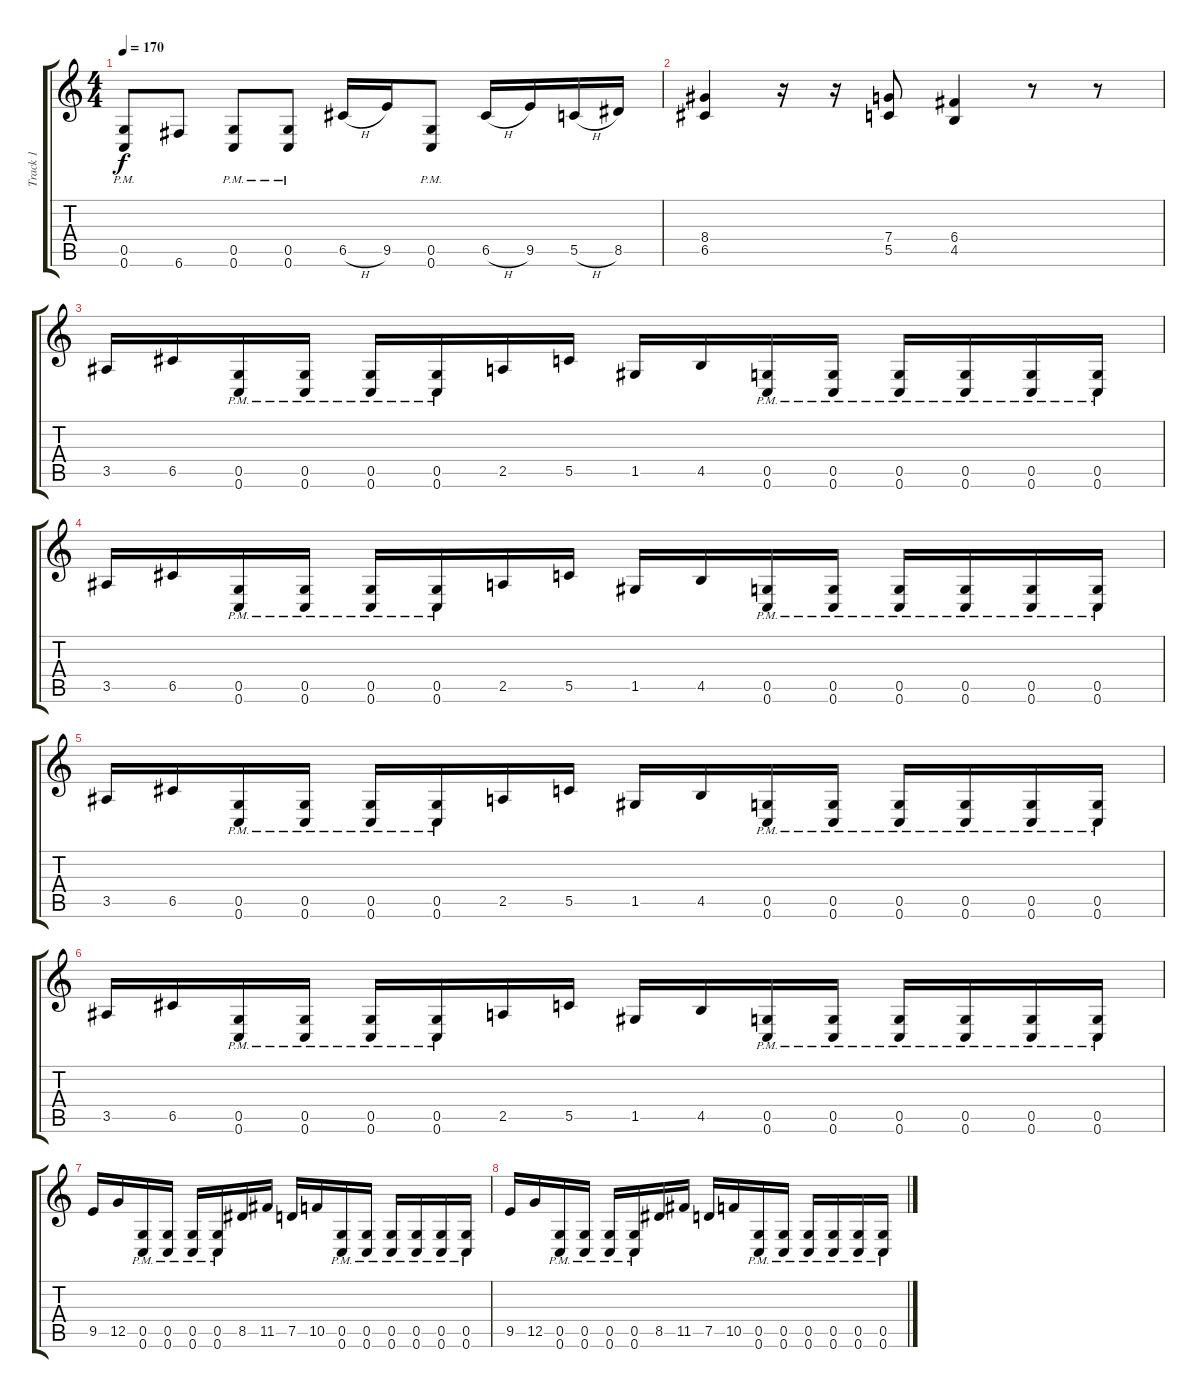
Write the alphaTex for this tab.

\track ("Track 1" "Track 1") {instrument distortionguitar}
\staff {score tabs}
\tuning (D4 A3 F3 C3 G2 C2) {hide}
\ts (4 4)
\tempo 170
\clef g2
\ks c
(0.5{pm} 0.6{pm}).8{dy f} 6.6.8 (0.5{pm} 0.6{pm}).8 (0.5{pm} 0.6{pm}).8 6.5{h}.16 9.5.16 (0.5{pm} 0.6{pm}).8 6.5{h}.16 9.5.16 5.5{h}.16 8.5.16 |
(8.4 6.5).4 r.16 r.16 (7.4 5.5).8 (6.4 4.5).4 r.8 r.8 |
3.5.16 6.5.16 (0.5{pm} 0.6{pm}).16 (0.5{pm} 0.6{pm}).16 (0.5{pm} 0.6{pm}).16 (0.5{pm} 0.6{pm}).16 2.5.16 5.5.16 1.5.16 4.5.16 (0.5{pm} 0.6{pm}).16 (0.5{pm} 0.6{pm}).16 (0.5{pm} 0.6{pm}).16 (0.5{pm} 0.6{pm}).16 (0.5{pm} 0.6{pm}).16 (0.5{pm} 0.6{pm}).16 |
3.5.16 6.5.16 (0.5{pm} 0.6{pm}).16 (0.5{pm} 0.6{pm}).16 (0.5{pm} 0.6{pm}).16 (0.5{pm} 0.6{pm}).16 2.5.16 5.5.16 1.5.16 4.5.16 (0.5{pm} 0.6{pm}).16 (0.5{pm} 0.6{pm}).16 (0.5{pm} 0.6{pm}).16 (0.5{pm} 0.6{pm}).16 (0.5{pm} 0.6{pm}).16 (0.5{pm} 0.6{pm}).16 |
3.5.16 6.5.16 (0.5{pm} 0.6{pm}).16 (0.5{pm} 0.6{pm}).16 (0.5{pm} 0.6{pm}).16 (0.5{pm} 0.6{pm}).16 2.5.16 5.5.16 1.5.16 4.5.16 (0.5{pm} 0.6{pm}).16 (0.5{pm} 0.6{pm}).16 (0.5{pm} 0.6{pm}).16 (0.5{pm} 0.6{pm}).16 (0.5{pm} 0.6{pm}).16 (0.5{pm} 0.6{pm}).16 |
3.5.16 6.5.16 (0.5{pm} 0.6{pm}).16 (0.5{pm} 0.6{pm}).16 (0.5{pm} 0.6{pm}).16 (0.5{pm} 0.6{pm}).16 2.5.16 5.5.16 1.5.16 4.5.16 (0.5{pm} 0.6{pm}).16 (0.5{pm} 0.6{pm}).16 (0.5{pm} 0.6{pm}).16 (0.5{pm} 0.6{pm}).16 (0.5{pm} 0.6{pm}).16 (0.5{pm} 0.6{pm}).16 |
9.5.16 12.5.16 (0.5{pm} 0.6{pm}).16 (0.5{pm} 0.6{pm}).16 (0.5{pm} 0.6{pm}).16 (0.5{pm} 0.6{pm}).16 8.5.16 11.5.16 7.5.16 10.5.16 (0.5{pm} 0.6{pm}).16 (0.5{pm} 0.6{pm}).16 (0.5{pm} 0.6{pm}).16 (0.5{pm} 0.6{pm}).16 (0.5{pm} 0.6{pm}).16 (0.5{pm} 0.6{pm}).16 |
9.5.16 12.5.16 (0.5{pm} 0.6{pm}).16 (0.5{pm} 0.6{pm}).16 (0.5{pm} 0.6{pm}).16 (0.5{pm} 0.6{pm}).16 8.5.16 11.5.16 7.5.16 10.5.16 (0.5{pm} 0.6{pm}).16 (0.5{pm} 0.6{pm}).16 (0.5{pm} 0.6{pm}).16 (0.5{pm} 0.6{pm}).16 (0.5{pm} 0.6{pm}).16 (0.5{pm} 0.6{pm}).16
